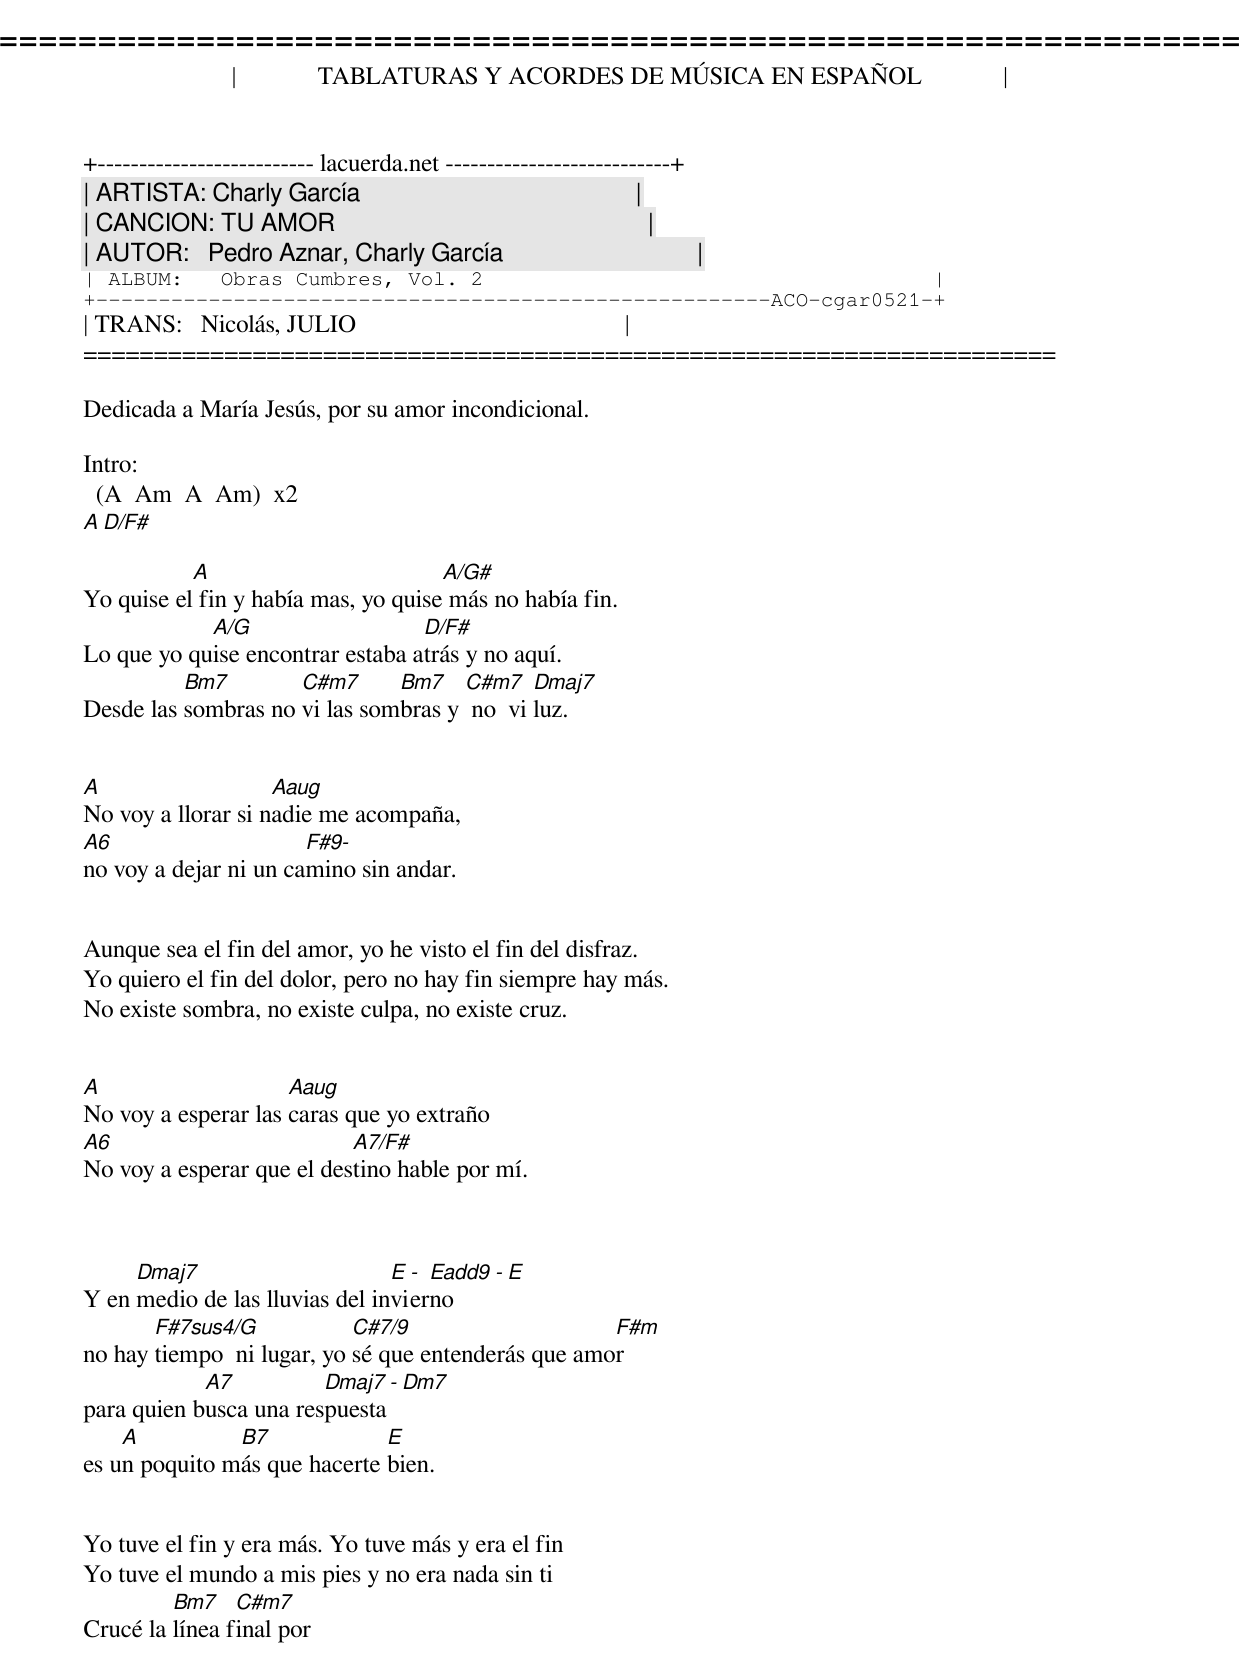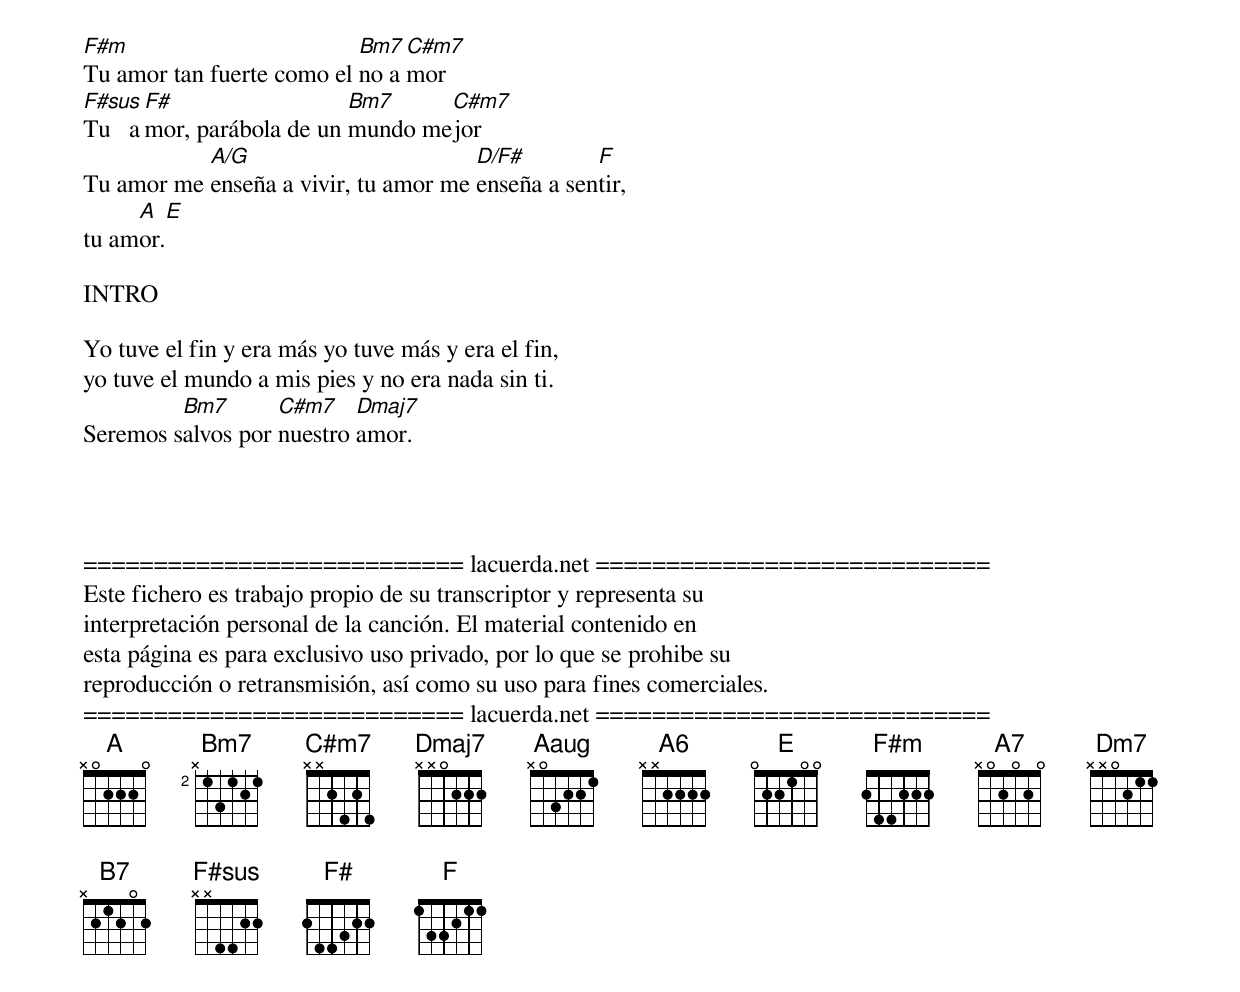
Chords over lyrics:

=====================================================================
|             TABLATURAS Y ACORDES DE MÚSICA EN ESPAÑOL             |
+-------------------------- lacuerda.net ---------------------------+
| ARTISTA: Charly García                                            |
| CANCION: TU AMOR                                                  |
| AUTOR:   Pedro Aznar, Charly García                               |
| ALBUM:   Obras Cumbres, Vol. 2                                    |
+------------------------------------------------------ACO-cgar0521-+
| TRANS:   Nicolás, JULIO                                           |
=====================================================================

Dedicada a María Jesús, por su amor incondicional.

Intro:
  (A  Am  A  Am)  x2
   A  D/F#

           A                         A/G#
Yo quise el fin y había mas, yo quise más no había fin.
            A/G                   D/F#
Lo que yo quise encontrar estaba atrás y no aquí.
          Bm7        C#m7      Bm7    C#m7    Dmaj7
Desde las sombras no vi las sombras y  no  vi luz.


A                   Aaug
No voy a llorar si nadie me acompaña,
A6                     F#9-
no voy a dejar ni un camino sin andar.


Aunque sea el fin del amor, yo he visto el fin del disfraz.
Yo quiero el fin del dolor, pero no hay fin siempre hay más.
No existe sombra, no existe culpa, no existe cruz.


A                    Aaug
No voy a esperar las caras que yo extraño
A6                         A7/F#
No voy a esperar que el destino hable por mí.



     Dmaj7                      E - Eadd9 - E
Y en medio de las lluvias del invierno
       F#7sus4/G            C#7/9                    F#m
no hay tiempo  ni lugar, yo sé que entenderás que amor
            A7          Dmaj7 - Dm7
para quien busca una respuesta
    A          B7             E
es un poquito más que hacerte bien.


Yo tuve el fin y era más. Yo tuve más y era el fin
Yo tuve el mundo a mis pies y no era nada sin ti
         Bm7    C#m7
Crucé la línea final por

F#m                        Bm7 C#m7
Tu amor tan fuerte como el no amor
F#sus F#                  Bm7     C#m7
Tu   amor, parábola de un mundo mejor
           A/G                        D/F#        F
Tu amor me enseña a vivir, tu amor me enseña a sentir,
     A   E
tu amor.

INTRO

Yo tuve el fin y era más yo tuve más y era el fin,
yo tuve el mundo a mis pies y no era nada sin ti.
         Bm7       C#m7    Dmaj7
Seremos salvos por nuestro amor.


D/F#          200232
A/G#          402220
A/G           302220
Dmaj7         xx0333
Aaug          x03221
A6            x43333
F#9-          xx2022
A7/F#         xx5223
Eadd9         022102
F#7sus4/G     3x4420
C#7/9+        x43420
F#sus         244422


=========================== lacuerda.net ============================
Este fichero es trabajo propio de su transcriptor y representa su
interpretación personal de la canción. El material contenido en
esta página es para exclusivo uso privado, por lo que se prohibe su
reproducción o retransmisión, así como su uso para fines comerciales.
=========================== lacuerda.net ============================
